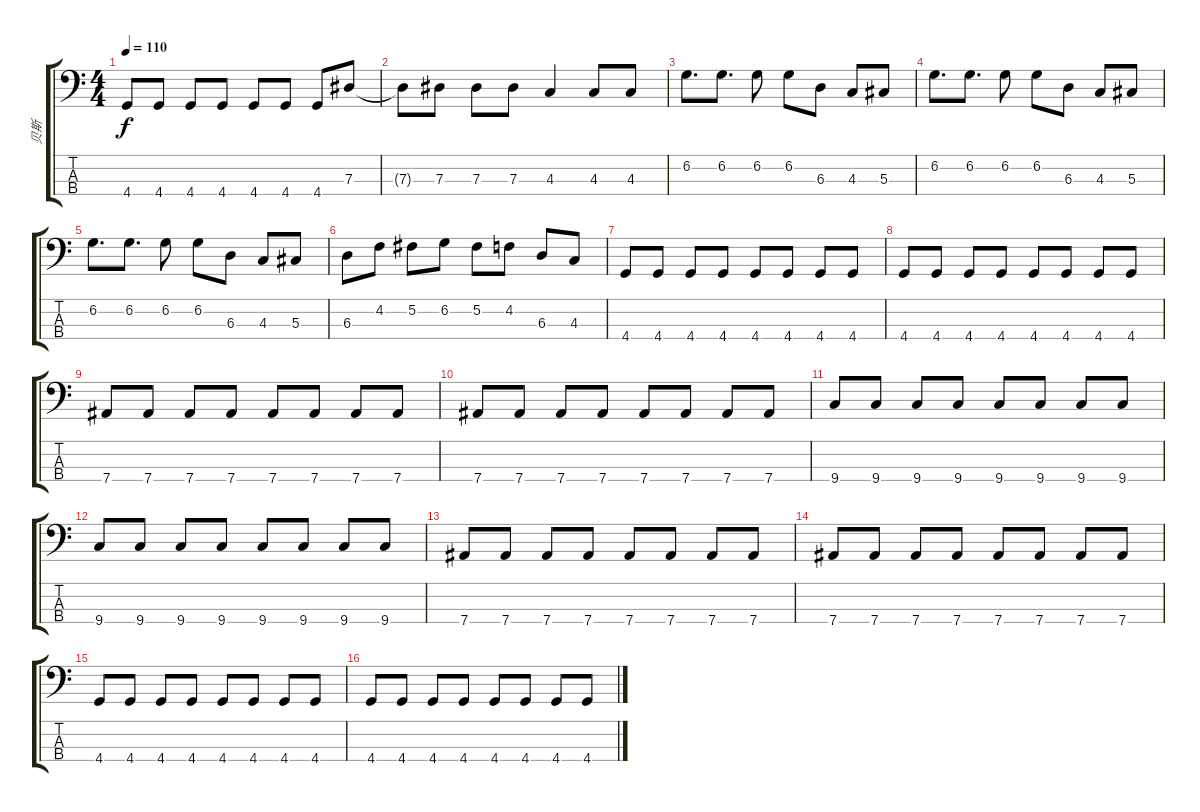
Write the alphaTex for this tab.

\track ("贝斯" "贝斯") {instrument electricbassfinger}
\staff {score tabs}
\tuning (Gb2 Db2 Ab1 Eb1) {hide}
\ts (4 4)
\tempo 110
\clef f4
\ks c
4.4.8{dy f} 4.4.8 4.4.8 4.4.8 4.4.8 4.4.8 4.4.8 7.3.8 |
7.3{t}.8 7.3.8 7.3.8 7.3.8 4.3.4 4.3.8 4.3.8 |
6.2.8{d} 6.2.8{d} 6.2.8 6.2.8 6.3.8 4.3.8 5.3.8 |
6.2.8{d} 6.2.8{d} 6.2.8 6.2.8 6.3.8 4.3.8 5.3.8 |
6.2.8{d} 6.2.8{d} 6.2.8 6.2.8 6.3.8 4.3.8 5.3.8 |
6.3.8 4.2.8 5.2.8 6.2.8 5.2.8 4.2.8 6.3.8 4.3.8 |
4.4.8 4.4.8 4.4.8 4.4.8 4.4.8 4.4.8 4.4.8 4.4.8 |
4.4.8 4.4.8 4.4.8 4.4.8 4.4.8 4.4.8 4.4.8 4.4.8 |
7.4.8 7.4.8 7.4.8 7.4.8 7.4.8 7.4.8 7.4.8 7.4.8 |
7.4.8 7.4.8 7.4.8 7.4.8 7.4.8 7.4.8 7.4.8 7.4.8 |
9.4.8 9.4.8 9.4.8 9.4.8 9.4.8 9.4.8 9.4.8 9.4.8 |
9.4.8 9.4.8 9.4.8 9.4.8 9.4.8 9.4.8 9.4.8 9.4.8 |
7.4.8 7.4.8 7.4.8 7.4.8 7.4.8 7.4.8 7.4.8 7.4.8 |
7.4.8 7.4.8 7.4.8 7.4.8 7.4.8 7.4.8 7.4.8 7.4.8 |
4.4.8 4.4.8 4.4.8 4.4.8 4.4.8 4.4.8 4.4.8 4.4.8 |
4.4.8 4.4.8 4.4.8 4.4.8 4.4.8 4.4.8 4.4.8 4.4.8
